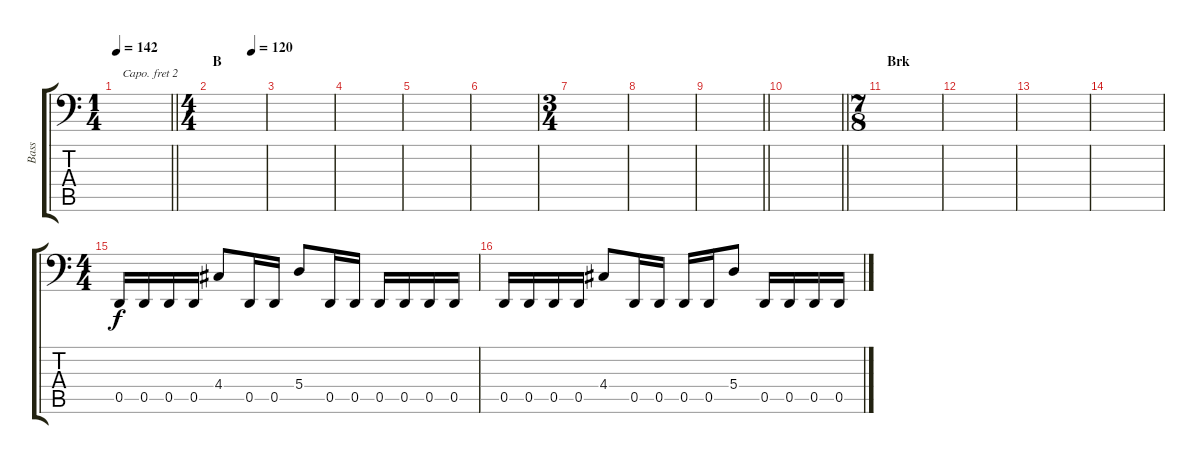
\track ("Bass" "Bass") {instrument electricbasspick}
\staff {score tabs}
\capo 2
\tuning (Bb2 F2 C2 G1 C1 A0) {hide}
\ts (1 4)
\tempo 142
\clef f4
\barLineRight lightlight
\ks c
|
\ts (4 4)
\section ("" "B")
\tempo (120 0.75)
|
|
|
|
|
\ts (3 4)
|
|
\barLineRight lightlight
|
\barLineRight lightlight
|
\ts (7 8)
\section ("" "Brk")
|
|
|
|
\ts (4 4)
0.5.16 0.5.16 0.5.16 0.5.16 4.4.8 0.5.16 0.5.16 5.4.8 0.5.16 0.5.16 0.5.16 0.5.16 0.5.16 0.5.16 |
0.5.16 0.5.16 0.5.16 0.5.16 4.4.8 0.5.16 0.5.16 0.5.16 0.5.16 5.4.8 0.5.16 0.5.16 0.5.16 0.5.16
